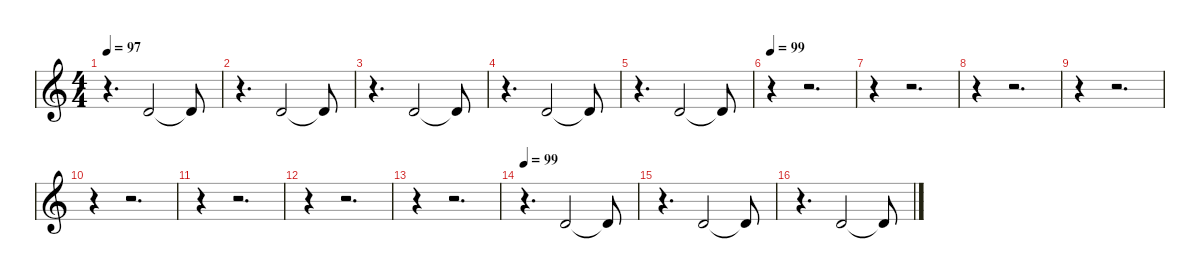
\defaultSystemsLayout 4
\hideDynamics
\bracketExtendMode nobrackets
\singleTrackTrackNamePolicy hidden
\multiTrackTrackNamePolicy hidden
\firstSystemTrackNameMode fullname
\firstSystemTrackNameOrientation horizontal
\otherSystemsTrackNameOrientation horizontal
\track ("Synthy fuck" "led.synth.") {instrument lead1square}
\staff {score}
\tuning (E4 C4 G3 C3 G2 C2)
\ts (4 4)
\tempo 97
\clef g2
\ks c
r.4{d dy f beam Down} 7.3.2{beam Up} 7.3{t}.8{beam Up} |
r.4{d beam Down} 7.3.2{beam Up} 7.3{t}.8{beam Up} |
r.4{d beam Down} 7.3.2{beam Up} 7.3{t}.8{beam Up} |
r.4{d beam Down} 7.3.2{beam Up} 7.3{t}.8{beam Up} |
r.4{d beam Down} 7.3.2{beam Up} 7.3{t}.8{beam Up} |
\tempo 99
r.4{beam Down} r.2{d beam Down} |
r.4{beam Down} r.2{d beam Down} |
r.4{beam Down} r.2{d beam Down} |
r.4{beam Down} r.2{d beam Down} |
r.4{beam Down} r.2{d beam Down} |
r.4{beam Down} r.2{d beam Down} |
r.4{beam Down} r.2{d beam Down} |
r.4{beam Down} r.2{d beam Down} |
\tempo 99
r.4{d beam Down} 7.3.2{beam Up} 7.3{t}.8{beam Up} |
r.4{d beam Down} 7.3.2{beam Up} 7.3{t}.8{beam Up} |
r.4{d beam Down} 7.3.2{beam Up} 7.3{t}.8{beam Up}
